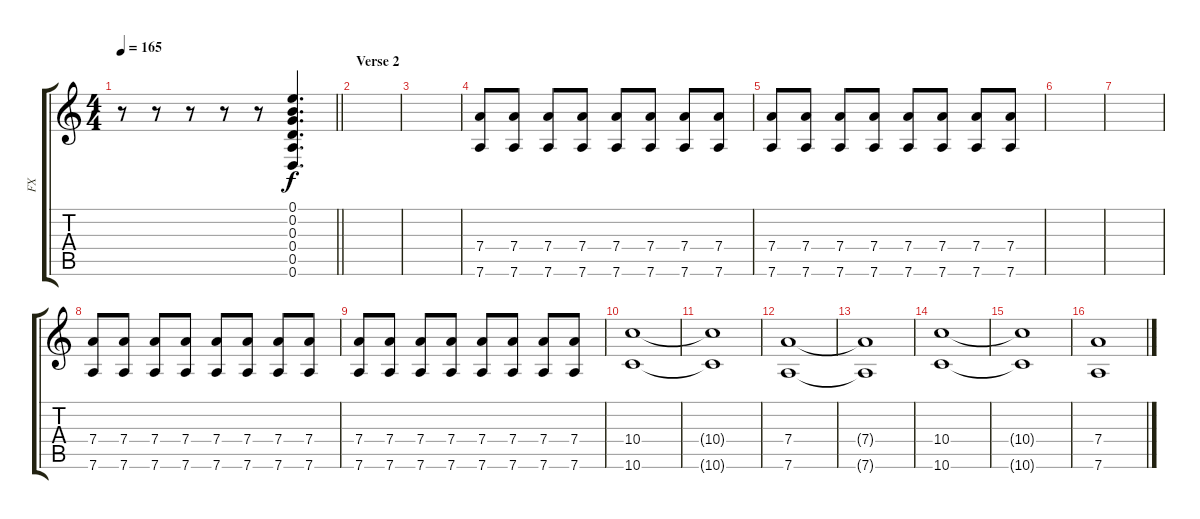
\track ("FX" "FX") {instrument acousticguitarsteel}
\staff {score tabs}
\tuning (E4 B3 G3 D3 A2 D2) {hide}
\ts (4 4)
\tempo 165
\clef g2
\barLineRight lightlight
\ks c
r.8{dy f} r.8 r.8 r.8 r.8 (0.1 0.2 0.3 0.4 0.5 0.6).4{d instrument gunshot} |
\section ("" "Verse 2")
|
|
(7.4 7.6).8{volume 10 instrument synthbrass2} (7.4 7.6).8 (7.4 7.6).8 (7.4 7.6).8 (7.4 7.6).8 (7.4 7.6).8 (7.4 7.6).8 (7.4 7.6).8 |
(7.4 7.6).8 (7.4 7.6).8 (7.4 7.6).8 (7.4 7.6).8 (7.4 7.6).8 (7.4 7.6).8 (7.4 7.6).8 (7.4 7.6).8 |
|
|
(7.4 7.6).8{volume 10 instrument synthbrass2} (7.4 7.6).8 (7.4 7.6).8 (7.4 7.6).8 (7.4 7.6).8 (7.4 7.6).8 (7.4 7.6).8 (7.4 7.6).8 |
(7.4 7.6).8 (7.4 7.6).8 (7.4 7.6).8 (7.4 7.6).8 (7.4 7.6).8 (7.4 7.6).8 (7.4 7.6).8 (7.4 7.6).8 |
(10.4 10.6).1 |
(10.4{t} 10.6{t}).1 |
(7.4 7.6).1 |
(7.4{t} 7.6{t}).1 |
(10.4 10.6).1 |
(10.4{t} 10.6{t}).1 |
(7.4 7.6).1
